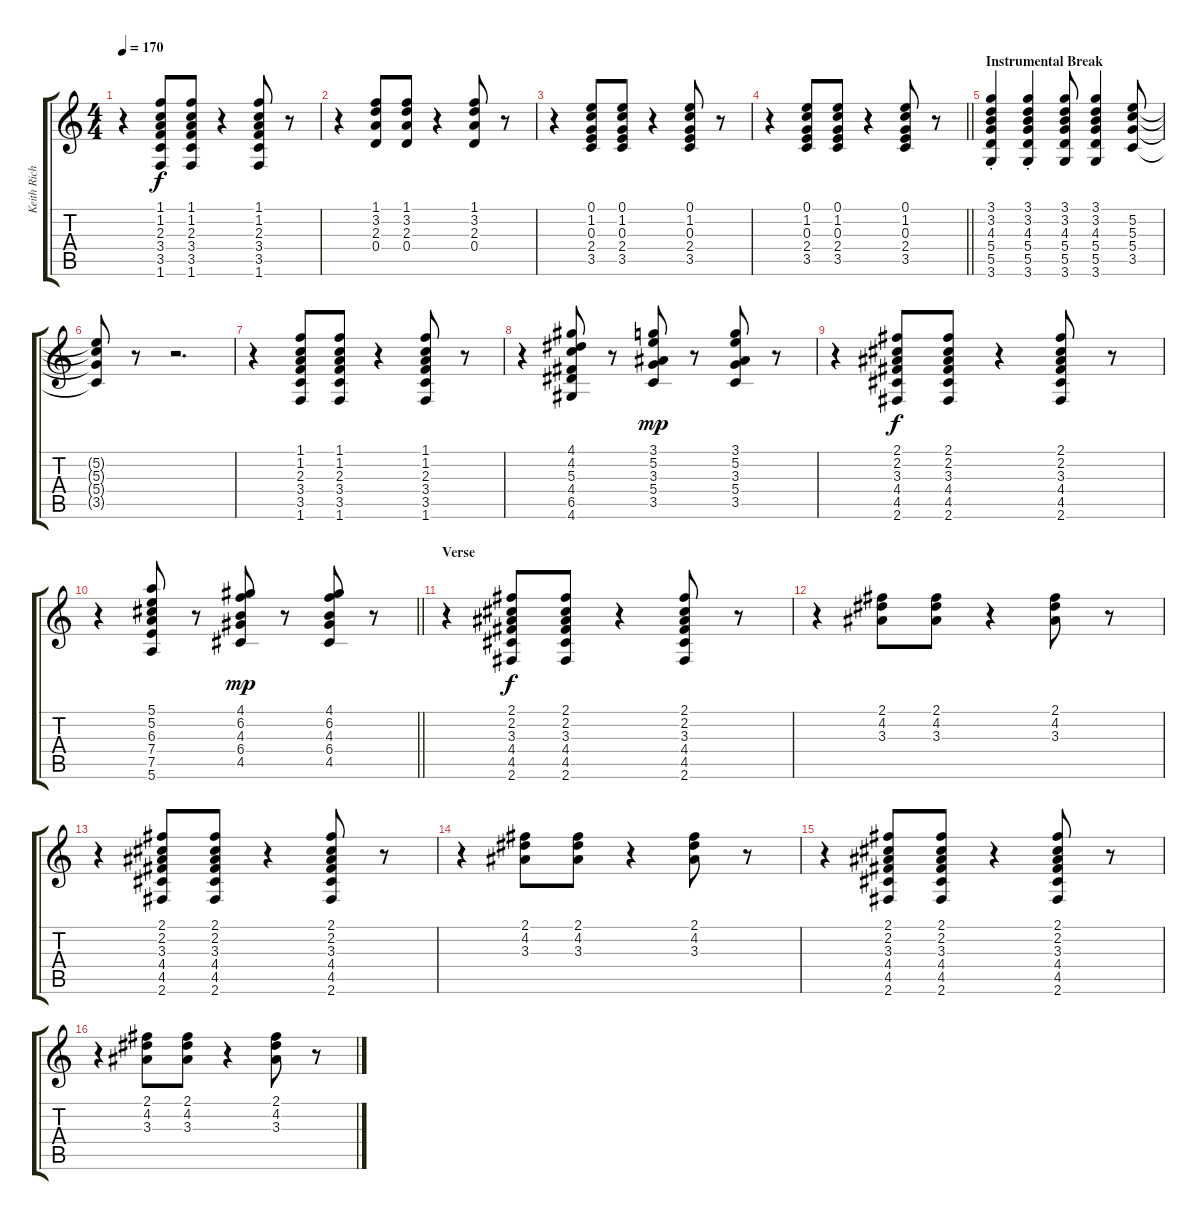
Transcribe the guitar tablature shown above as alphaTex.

\track ("Keith Richards" "Keith Rich") {instrument electricguitarjazz}
\staff {score tabs}
\tuning (E4 B3 G3 D3 A2 E2) {hide}
\ts (4 4)
\tempo 170
\clef g2
\ks c
r.4{dy f} (1.1 1.2 2.3 3.4 3.5 1.6).8 (1.1 1.2 2.3 3.4 3.5 1.6).8 r.4 (1.1 1.2 2.3 3.4 3.5 1.6).8 r.8 |
r.4 (1.1 3.2 2.3 0.4).8 (1.1 3.2 2.3 0.4).8 r.4 (1.1 3.2 2.3 0.4).8 r.8 |
r.4 (0.1 1.2 0.3 2.4 3.5).8 (0.1 1.2 0.3 2.4 3.5).8 r.4 (0.1 1.2 0.3 2.4 3.5).8 r.8 |
\barLineRight lightlight
r.4 (0.1 1.2 0.3 2.4 3.5).8 (0.1 1.2 0.3 2.4 3.5).8 r.4 (0.1 1.2 0.3 2.4 3.5).8 r.8 |
\section ("" "Instrumental Break")
(3.1{st} 3.2{st} 4.3{st} 5.4{st} 5.5{st} 3.6).4 (3.1{st} 3.2{st} 4.3{st} 5.4{st} 5.5{st} 3.6).4 (3.1 3.2 4.3 5.4 5.5 3.6).8 (3.1 3.2 4.3 5.4 5.5 3.6).4 (5.2 5.3 5.4 3.5).8 |
(5.2{t} 5.3{t} 5.4{t} 3.5{t}).8 r.8 r.2{d} |
r.4 (1.1 1.2 2.3 3.4 3.5 1.6).8 (1.1 1.2 2.3 3.4 3.5 1.6).8 r.4 (1.1 1.2 2.3 3.4 3.5 1.6).8 r.8 |
r.4 (4.1 4.2 5.3 4.4 6.5 4.6).8 r.8 (3.1 5.2 3.3 5.4 3.5).8{dy mp} r.8 (3.1 5.2 3.3 5.4 3.5).8 r.8 |
r.4 (2.1 2.2 3.3 4.4 4.5 2.6).8{dy f} (2.1 2.2 3.3 4.4 4.5 2.6).8 r.4 (2.1 2.2 3.3 4.4 4.5 2.6).8 r.8 |
\barLineRight lightlight
r.4 (5.1 5.2 6.3 7.4 7.5 5.6).8 r.8 (4.1 6.2 4.3 6.4 4.5).8{dy mp} r.8 (4.1 6.2 4.3 6.4 4.5).8 r.8 |
\section ("" "Verse")
r.4 (2.1 2.2 3.3 4.4 4.5 2.6).8{dy f} (2.1 2.2 3.3 4.4 4.5 2.6).8 r.4 (2.1 2.2 3.3 4.4 4.5 2.6).8 r.8 |
r.4 (2.1 4.2 3.3).8 (2.1 4.2 3.3).8 r.4 (2.1 4.2 3.3).8 r.8 |
r.4 (2.1 2.2 3.3 4.4 4.5 2.6).8 (2.1 2.2 3.3 4.4 4.5 2.6).8 r.4 (2.1 2.2 3.3 4.4 4.5 2.6).8 r.8 |
r.4 (2.1 4.2 3.3).8 (2.1 4.2 3.3).8 r.4 (2.1 4.2 3.3).8 r.8 |
r.4 (2.1 2.2 3.3 4.4 4.5 2.6).8 (2.1 2.2 3.3 4.4 4.5 2.6).8 r.4 (2.1 2.2 3.3 4.4 4.5 2.6).8 r.8 |
r.4 (2.1 4.2 3.3).8 (2.1 4.2 3.3).8 r.4 (2.1 4.2 3.3).8 r.8
